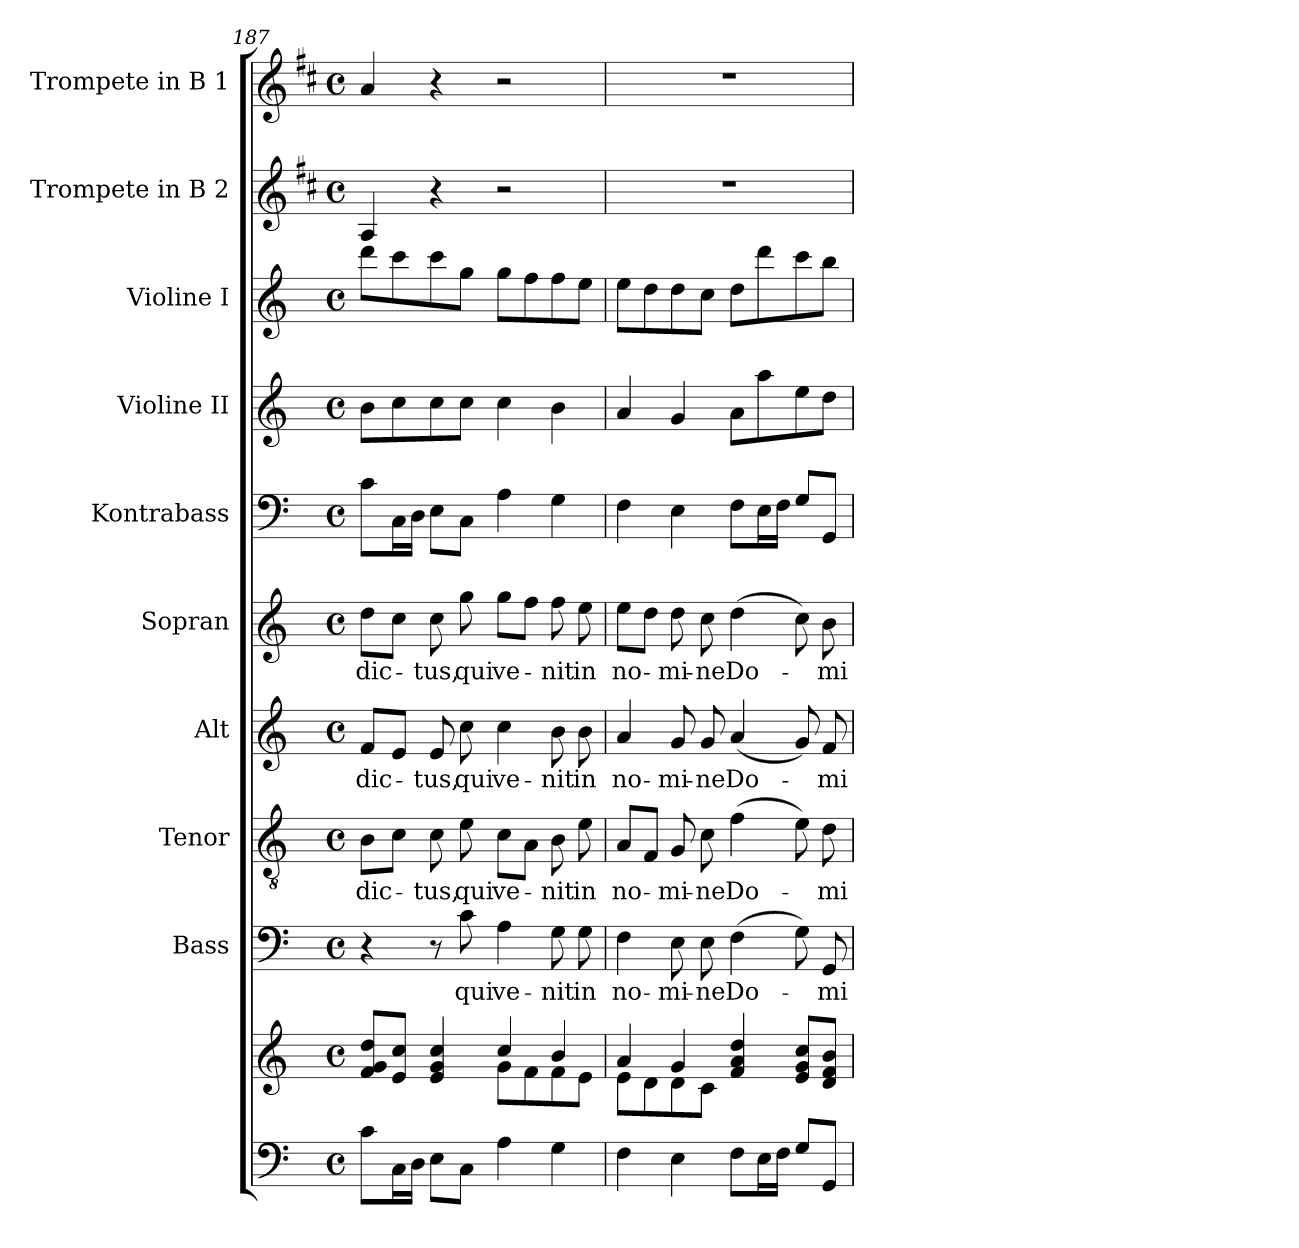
**kern	**kern	**kern	**text	**kern	**text	**kern	**text	**kern	**text	**kern	**kern	**kern	**kern	**kern
*part10	*part10	*part9	*part9	*part8	*part8	*part7	*part7	*part6	*part6	*part5	*part4	*part3	*part2	*part1
*staff11	*staff10	*staff9	*staff9	*staff8	*staff8	*staff7	*staff7	*staff6	*staff6	*staff5	*staff4	*staff3	*staff2	*staff1
*	*	*I"Bass	*	*I"Tenor	*	*I"Alt	*	*I"Sopran	*	*I"Kontrabass	*I"Violine II	*I"Violine I	*I"Trompete in B 2	*I"Trompete in B 1
*	*	*I'B.	*	*I'T.	*	*I'A.	*	*I'S.	*	*I'Kb.	*I'Vl. II	*I'Vl. I	*I'Tr. 2	*I'Tr. 1
!!LO:PB:g=z
*clefF4	*clefG2	*clefF4	*	*clefGv2	*	*clefG2	*	*clefG2	*	*clefF4	*clefG2	*clefG2	*clefG2	*clefG2
*	*	*	*	*	*	*	*	*	*	*ITrd7c12	*	*	*ITrd1c2	*ITrd1c2
*k[]	*k[]	*k[]	*	*k[]	*	*k[]	*	*k[]	*	*k[]	*k[]	*k[]	*k[]	*k[]
*C:	*C:	*C:	*	*C:	*	*C:	*	*C:	*	*C:	*C:	*C:	*C:	*C:
*M4/4	*M4/4	*M4/4	*	*M4/4	*	*M4/4	*	*M4/4	*	*M4/4	*M4/4	*M4/4	*M4/4	*M4/4
*met(c)	*met(c)	*met(c)	*	*met(c)	*	*met(c)	*	*met(c)	*	*met(c)	*met(c)	*met(c)	*met(c)	*met(c)
=187	=187	=187	=187	=187	=187	=187	=187	=187	=187	=187	=187	=187	=187	=187
*	*^	*	*	*	*	*	*	*	*	*	*	*	*	*
!	!	!	!	!	!	!LO:LY:b	!	!LO:LY:b	!	!LO:LY:b	!	!	!	!	!
8c\L	8f/ 8g/ 8dd/L	2ryy	4r	.	8B\L	-dic-	8f/L	-dic-	8dd\L	-dic-	8C\L	8b\L	8ddd\L	4G/	4g/
16C\L	8e/ 8cc/J	.	.	.	8c\J	.	8e/J	.	8cc\J	.	16CC\L	8cc\	8ccc\	.	.
16D\JJ	.	.	.	.	.	.	.	.	.	.	16DD\JJ	.	.	.	.
!	!	!	!	!	!	!LO:LY:b	!	!LO:LY:b	!	!LO:LY:b	!	!	!	!	!
8E\L	4e/ 4g/ 4cc/	.	8r	.	8c\	-tus,	8e/	-tus,	8cc\	-tus,	8EE\L	8cc\	8ccc\	4r	4r
!	!	!	!	!LO:LY:b	!	!LO:LY:b	!	!LO:LY:b	!	!LO:LY:b	!	!	!	!	!
8C\J	.	.	8c\	qui	8e\	qui	8cc\	qui	8gg\	qui	8CC\J	8cc\J	8gg\J	.	.
!	!	!	!	!LO:LY:b	!	!LO:LY:b	!	!LO:LY:b	!	!LO:LY:b	!	!	!	!	!
4A\	4cc/	8g\L	4A\	ve-	8c\L	ve-	4cc\	ve-	8gg\L	ve-	4AA\	4cc\	8gg\L	2r	2r
.	.	8f\	.	.	8A\J	.	.	.	8ff\J	.	.	.	8ff\	.	.
!	!	!	!	!LO:LY:b	!	!LO:LY:b	!	!LO:LY:b	!	!LO:LY:b	!	!	!	!	!
4G\	4b/	8f\	8G\	-nit	8B\	-nit	8b\	-nit	8ff\	-nit	4GG\	4b\	8ff\	.	.
!	!	!	!	!LO:LY:b	!	!LO:LY:b	!	!LO:LY:b	!	!LO:LY:b	!	!	!	!	!
.	.	8e\J	8G\	in	8e\	in	8b\	in	8ee\	in	.	.	8ee\J	.	.
=188	=188	=188	=188	=188	=188	=188	=188	=188	=188	=188	=188	=188	=188	=188	=188
!	!	!	!	!LO:LY:b	!	!LO:LY:b	!	!LO:LY:b	!	!LO:LY:b	!	!	!	!	!
4F\	4a/	8e\L	4F\	no-	8A/L	no-	4a/	no-	8ee\L	no-	4FF\	4a/	8ee\L	1r	1r
.	.	8d\	.	.	8F/J	.	.	.	8dd\J	.	.	.	8dd\	.	.
!	!	!	!	!LO:LY:b	!	!LO:LY:b	!	!LO:LY:b	!	!LO:LY:b	!	!	!	!	!
4E\	4g/	8d\	8E\	-mi-	8G/	-mi-	8g/	-mi-	8dd\	-mi-	4EE\	4g/	8dd\	.	.
!	!	!	!	!LO:LY:b	!	!LO:LY:b	!	!LO:LY:b	!	!LO:LY:b	!	!	!	!	!
.	.	8c\J	8E\	-ne	8c\	-ne	8g/	-ne	8cc\	-ne	.	.	8cc\J	.	.
!	!	!	!	!LO:LY:b	!	!LO:LY:b	!	!LO:LY:b	!	!LO:LY:b	!	!	!	!	!
8F\L	4f/ 4a/ 4dd/	2ryy	(>4F\	Do-	(>4f\	Do-	(<4a/	Do-	(>4dd\	Do-	8FF\L	8a\L	8dd\L	.	.
16E\L	.	.	.	.	.	.	.	.	.	.	16EE\L	8aa\	8ddd\	.	.
16F\JJ	.	.	.	.	.	.	.	.	.	.	16FF\JJ	.	.	.	.
8G/L	8e/ 8g/ 8cc/L	.	8G\)	.	8e\)	.	8g/)	.	8cc\)	.	8GG/L	8ee\	8ccc\	.	.
!	!	!	!	!LO:LY:b	!	!LO:LY:b	!	!LO:LY:b	!	!LO:LY:b	!	!	!	!	!
8GG/J	8d/ 8f/ 8b/J	.	8GG/	-mi-	8d\	-mi-	8f/	-mi-	8b\	-mi-	8GGG/J	8dd\J	8bb\J	.	.
*	*v	*v	*	*	*	*	*	*	*	*	*	*	*	*	*
=	=	=	=	=	=	=	=	=	=	=	=	=	=	=
*-	*-	*-	*-	*-	*-	*-	*-	*-	*-	*-	*-	*-	*-	*-
